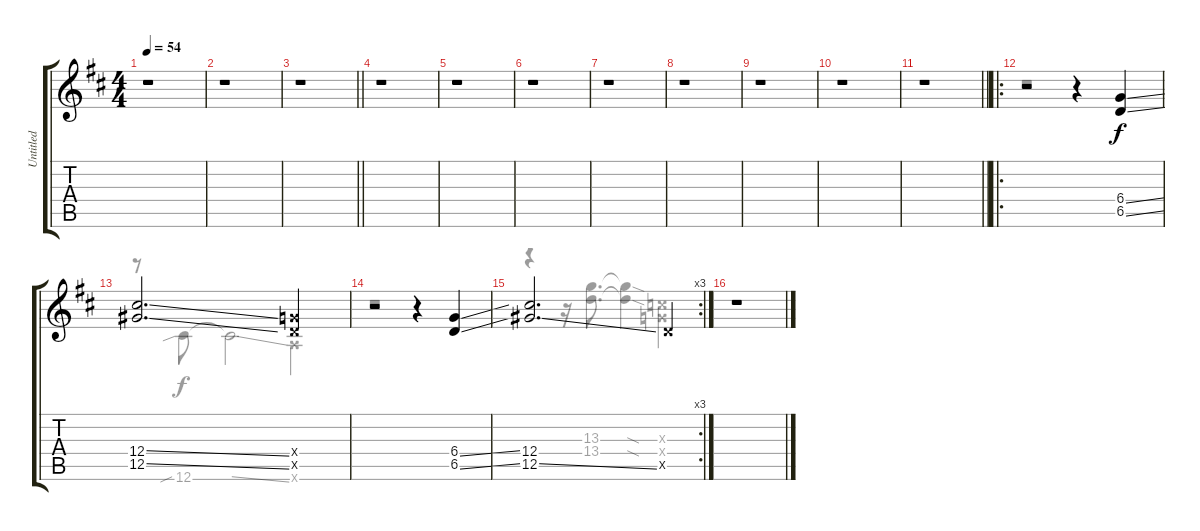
\track ("Untitled" "Untitled") {instrument distortionguitar}
\staff {score tabs}
\tuning (Eb4 Bb3 Gb3 Db3 Ab2 Db2) {hide}
\voice
\ts (4 4)
\tempo 54
\clef g2
\ks d
r.1{dy f} |
r.1 |
\barLineRight lightlight
r.1 |
r.1 |
r.1 |
r.1 |
r.1 |
r.1 |
r.1 |
r.1 |
\barLineRight lightlight
r.1 |
\ro
r.2 r.4 (6.4{ss} 6.5{ss}).4 |
(12.4{ss} 12.5{ss}).2{d} (6.4{x} 6.5{x}).4 |
r.2 r.4 (6.4{ss} 6.5{ss}).4 |
\rc 3
(12.4 12.5{ss}).2{d} 6.5{x}.4 |
r.1
\voice
\clef g2
\ottava regular
\simile none
\ks d
|
|
\barLineRight lightlight
|
|
|
|
|
|
|
|
\barLineRight lightlight
|
r.1 |
r.8 12.6{sib}.8 12.6{ss t}.2 8.6{x}.4 |
r.1 |
r.4 r.16 (13.3 13.4).8{d} (13.3{sod t} 13.4{sod t}).4 (6.3{x} 6.4{x}).4 |
